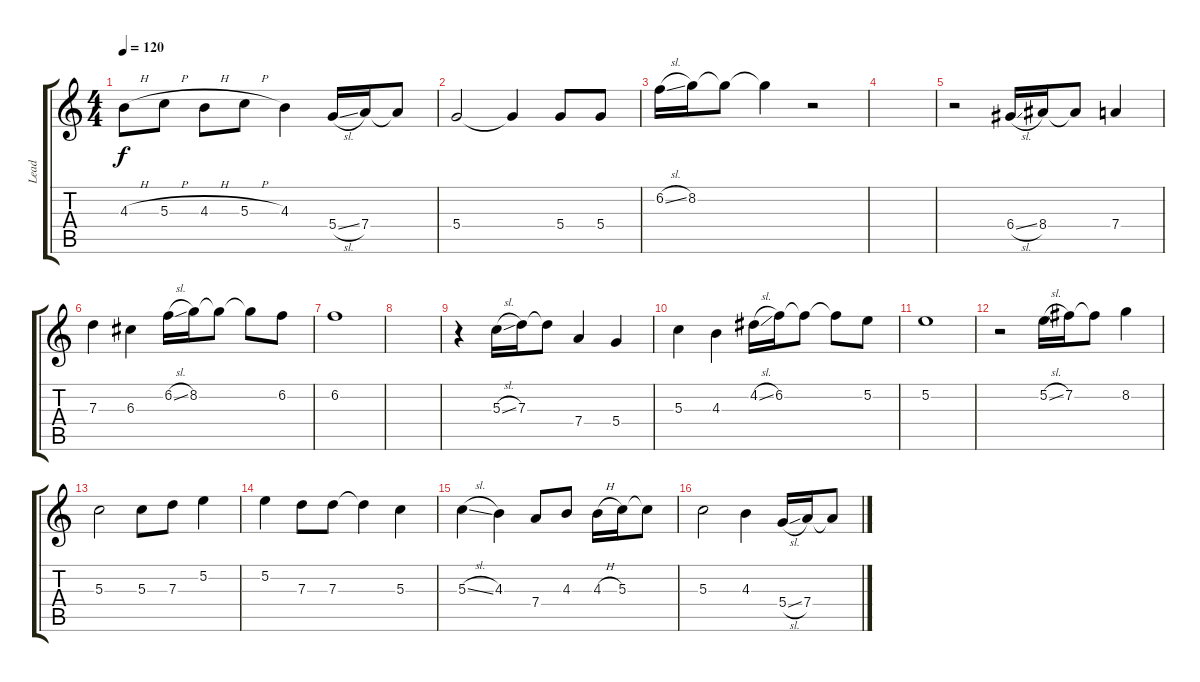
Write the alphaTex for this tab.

\track ("Lead" "Lead") {instrument acousticguitarnylon}
\staff {score tabs}
\tuning (E4 B3 G3 D3 A2 E2) {hide}
\ts (4 4)
\tempo 120
\clef g2
\ks c
4.3{h}.8{dy f} 5.3{h}.8 4.3{h}.8 5.3{h}.8 4.3.4 5.4{sl}.16 7.4.16 7.4{t}.8 |
5.4.2 5.4{t}.4 5.4.8 5.4.8 |
6.2{sl}.16 8.2.16 8.2{t}.8 8.2{t}.4 r.2 |
|
r.2 6.4{sl}.16 8.4.16 8.4{t}.8 7.4.4 |
7.3.4 6.3.4 6.2{sl}.16 8.2.16 8.2{t}.8 8.2{t}.8 6.2.8 |
6.2.1 |
|
r.4 5.3{sl}.16 7.3.16 7.3{t}.8 7.4.4 5.4.4 |
5.3.4 4.3.4 4.2{sl}.16 6.2.16 6.2{t}.8 6.2{t}.8 5.2.8 |
5.2.1 |
r.2 5.2{sl}.16 7.2.16 7.2{t}.8 8.2.4 |
5.3.2 5.3.8 7.3.8 5.2.4 |
5.2.4 7.3.8 7.3.8 7.3{t}.4 5.3.4 |
5.3{sl}.4 4.3.4 7.4.8 4.3.8 4.3{h}.16 5.3.16 5.3{t}.8 |
5.3.2 4.3.4 5.4{sl}.16 7.4.16 7.4{t}.8
